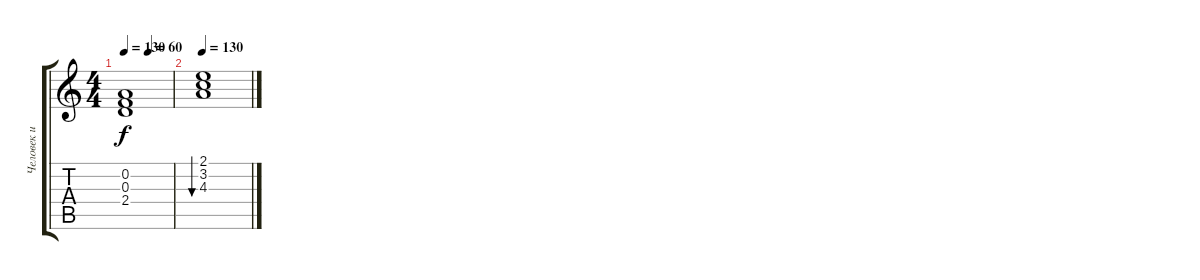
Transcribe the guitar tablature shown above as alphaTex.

\track ("Человек и пароход" "Человек и ") {instrument distortionguitar}
\staff {score tabs}
\tuning (D4 A3 F3 C3 G2 D2) {hide}
\ts (4 4)
\tempo 130
\tempo (60 0.5)
\clef g2
\ks c
(0.2 0.3 2.4).1{dy f} |
\tempo 130
(2.1 3.2 4.3).1{bu 240}
